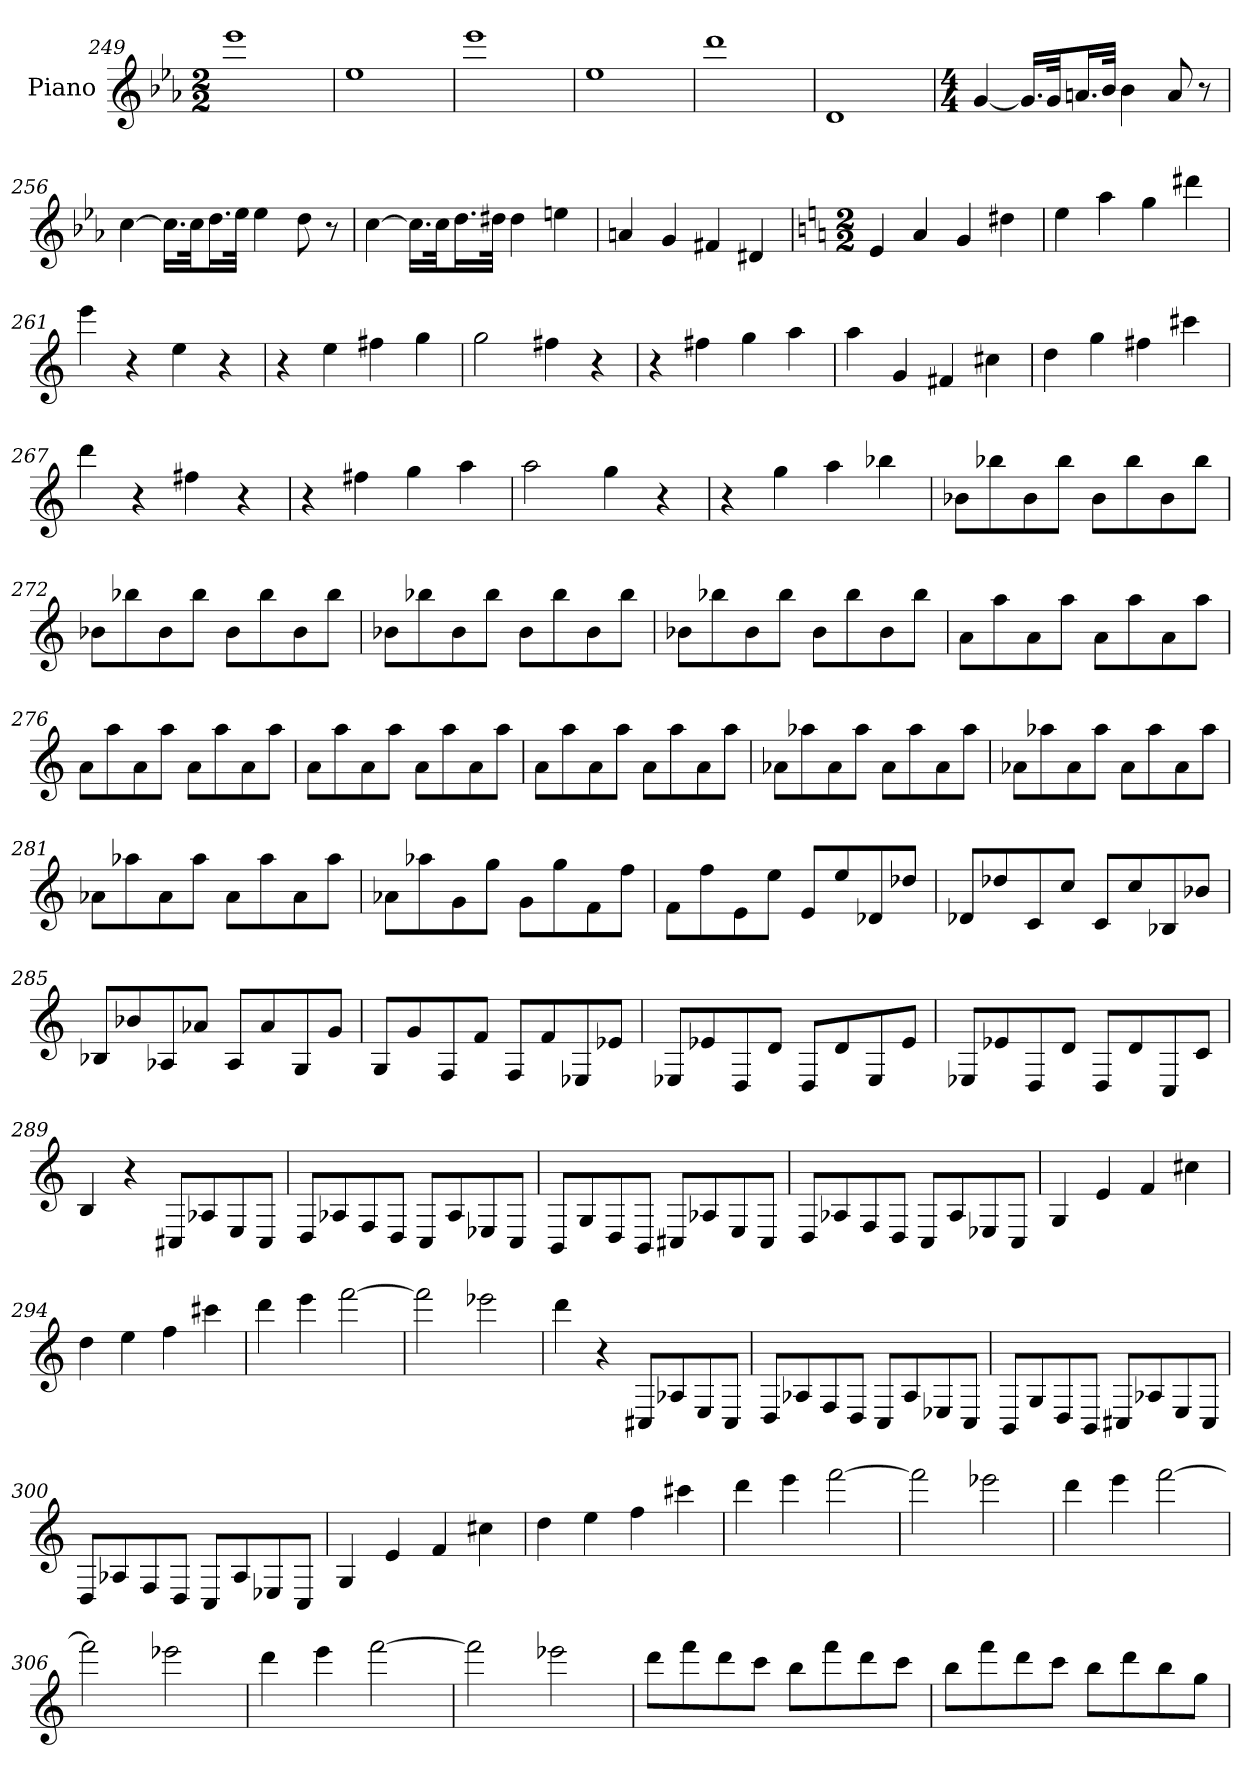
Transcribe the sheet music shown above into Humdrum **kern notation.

**kern
*part1
*staff1
*I"Piano
*I'Pno
*clefG2
*k[b-e-a-]
*c:
*M2/2
=249
1eee-
=250
1ee-
=251
1eee-
=252
1ee-
=253
1ddd
=254
1d
=255
*M4/4
*MM40
[4g
16.g/LL]
32g/Jk
16.an/L
32b-/JJk
4b-
8a
8r
=256
[4cc
16.cc\LL]
32cc\Jk
16.dd\L
32ee-\JJk
4ee-
8dd
8r
=257
[4cc
16.cc\LL]
32cc\Jk
16.dd\L
32dd#X\JJk
4dd#
4een
=258
4an
4g
4f#X
4d#X
=259
*k[]
*M2/2
*MM320
4e
4a
4g
4dd#X
=260
4ee
4aa
4gg
4ddd#X
=261
4eee
4r
4ee
4r
=262
4r
4ee
4ff#X
4gg
=263
2gg
4ff#X
4r
=264
4r
4ff#X
4gg
4aa
=265
4aa
4g
4f#X
4cc#X
=266
4dd
4gg
4ff#X
4ccc#X
=267
4ddd
4r
4ff#X
4r
=268
4r
4ff#X
4gg
4aa
=269
2aa
4gg
4r
=270
4r
4gg
4aa
4bb-X
=271
8b-X\L
8bb-X\
8b-\
8bb-\J
8b-\L
8bb-\
8b-\
8bb-\J
=272
8b-X\L
8bb-X\
8b-\
8bb-\J
8b-\L
8bb-\
8b-\
8bb-\J
=273
8b-X\L
8bb-X\
8b-\
8bb-\J
8b-\L
8bb-\
8b-\
8bb-\J
=274
8b-X\L
8bb-X\
8b-\
8bb-\J
8b-\L
8bb-\
8b-\
8bb-\J
=275
8a\L
8aa\
8a\
8aa\J
8a\L
8aa\
8a\
8aa\J
=276
8a\L
8aa\
8a\
8aa\J
8a\L
8aa\
8a\
8aa\J
=277
8a\L
8aa\
8a\
8aa\J
8a\L
8aa\
8a\
8aa\J
=278
8a\L
8aa\
8a\
8aa\J
8a\L
8aa\
8a\
8aa\J
=279
8a-X\L
8aa-X\
8a-\
8aa-\J
8a-\L
8aa-\
8a-\
8aa-\J
=280
8a-X\L
8aa-X\
8a-\
8aa-\J
8a-\L
8aa-\
8a-\
8aa-\J
=281
8a-X\L
8aa-X\
8a-\
8aa-\J
8a-\L
8aa-\
8a-\
8aa-\J
=282
8a-X\L
8aa-X\
8g\
8gg\J
8g\L
8gg\
8f\
8ff\J
=283
8f\L
8ff\
8e\
8ee\J
8e/L
8ee/
8d-X/
8dd-X/J
=284
8d-X/L
8dd-X/
8c/
8cc/J
8c/L
8cc/
8B-X/
8b-X/J
=285
8B-X/L
8b-X/
8A-X/
8a-X/J
8A-/L
8a-/
8G/
8g/J
=286
8G/L
8g/
8F/
8f/J
8F/L
8f/
8E-X/
8e-X/J
=287
8E-X/L
8e-X/
8D/
8d/J
8D/L
8d/
8E-/
8e-/J
=288
8E-X/L
8e-X/
8D/
8d/J
8D/L
8d/
8C/
8c/J
=289
4B
4r
8C#X/L
8A-X/
8E/
8C#/J
=290
8D/L
8A-X/
8F/
8D/J
8C/L
8A-/
8E-X/
8C/J
=291
8BB/L
8G/
8D/
8BB/J
8C#X/L
8A-X/
8E/
8C#/J
=292
8D/L
8A-X/
8F/
8D/J
8C/L
8A-/
8E-X/
8C/J
=293
4G
4e
4f
4cc#X
=294
4dd
4ee
4ff
4ccc#X
=295
4ddd
4eee
[2fff
=296
2fff]
2eee-X
=297
4ddd
4r
8C#X/L
8A-X/
8E/
8C#/J
=298
8D/L
8A-X/
8F/
8D/J
8C/L
8A-/
8E-X/
8C/J
=299
8BB/L
8G/
8D/
8BB/J
8C#X/L
8A-X/
8E/
8C#/J
=300
8D/L
8A-X/
8F/
8D/J
8C/L
8A-/
8E-X/
8C/J
=301
4G
4e
4f
4cc#X
=302
4dd
4ee
4ff
4ccc#X
=303
4ddd
4eee
[2fff
=304
2fff]
2eee-X
=305
4ddd
4eee
[2fff
=306
2fff]
2eee-X
=307
4ddd
4eee
[2fff
=308
2fff]
2eee-X
=309
8ddd\L
8fff\
8ddd\
8ccc\J
8bb\L
8fff\
8ddd\
8ccc\J
=310
8bb\L
8fff\
8ddd\
8ccc\J
8bb\L
8ddd\
8bb\
8gg\J
=
*-
